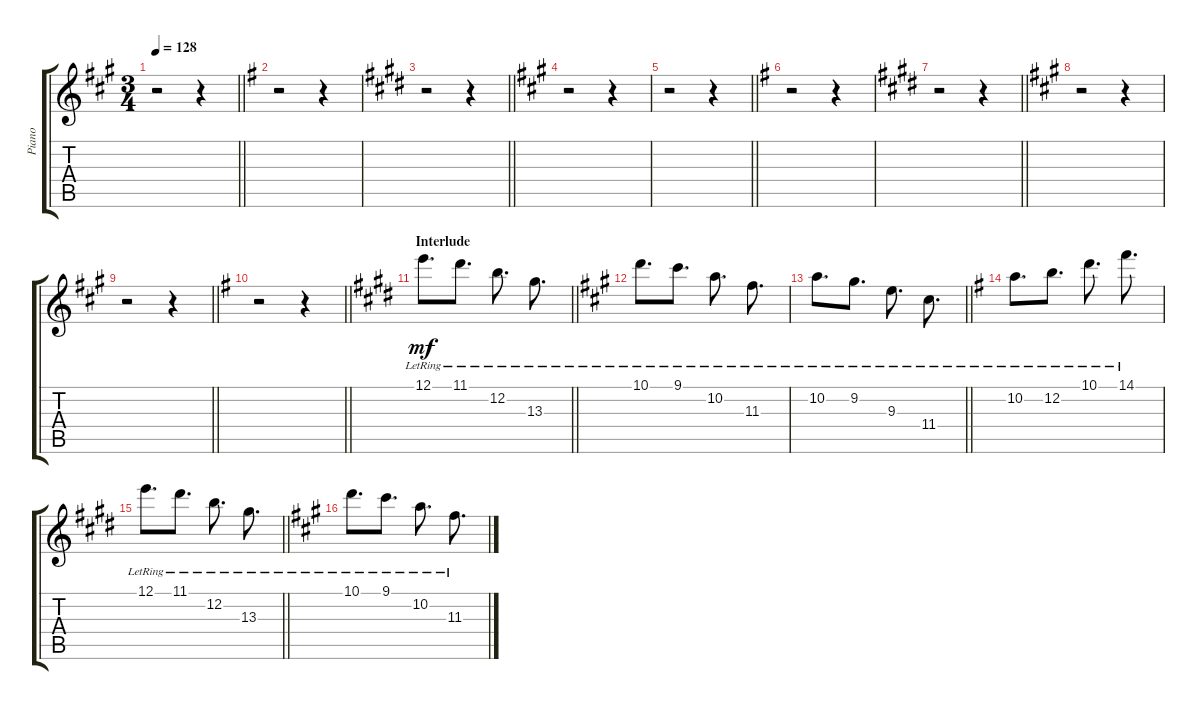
\track ("Piano" "Piano") {instrument acousticgrandpiano}
\staff {score tabs}
\tuning (E5 B4 G4 D4 A3 E3) {hide}
\ts (3 4)
\tempo 128
\clef g2
\barLineRight lightlight
\ks a
r.2{dy mf} r.4 |
\ks g
r.2 r.4 |
\barLineRight lightlight
\ks e
r.2 r.4 |
\ks a
r.2 r.4 |
\barLineRight lightlight
r.2 r.4 |
\ks g
r.2 r.4 |
\barLineRight lightlight
\ks e
r.2 r.4 |
\ks a
r.2 r.4 |
\barLineRight lightlight
r.2 r.4 |
\barLineRight lightlight
\ks g
r.2 r.4 |
\section ("" "Interlude")
\barLineRight lightlight
\ks e
12.1{lr}.8{d} 11.1{lr}.8{d} 12.2{lr}.8{d} 13.3{lr}.8{d} |
\ks a
10.1{lr}.8{d} 9.1{lr}.8{d} 10.2{lr}.8{d} 11.3{lr}.8{d} |
\barLineRight lightlight
10.2{lr}.8{d} 9.2{lr}.8{d} 9.3{lr}.8{d} 11.4{lr}.8{d} |
\ks g
10.2{lr}.8{d} 12.2{lr}.8{d} 10.1{lr}.8{d} 14.1{lr}.8{d} |
\barLineRight lightlight
\ks e
12.1{lr}.8{d} 11.1{lr}.8{d} 12.2{lr}.8{d} 13.3{lr}.8{d} |
\ks a
10.1{lr}.8{d} 9.1{lr}.8{d} 10.2{lr}.8{d} 11.3{lr}.8{d}
